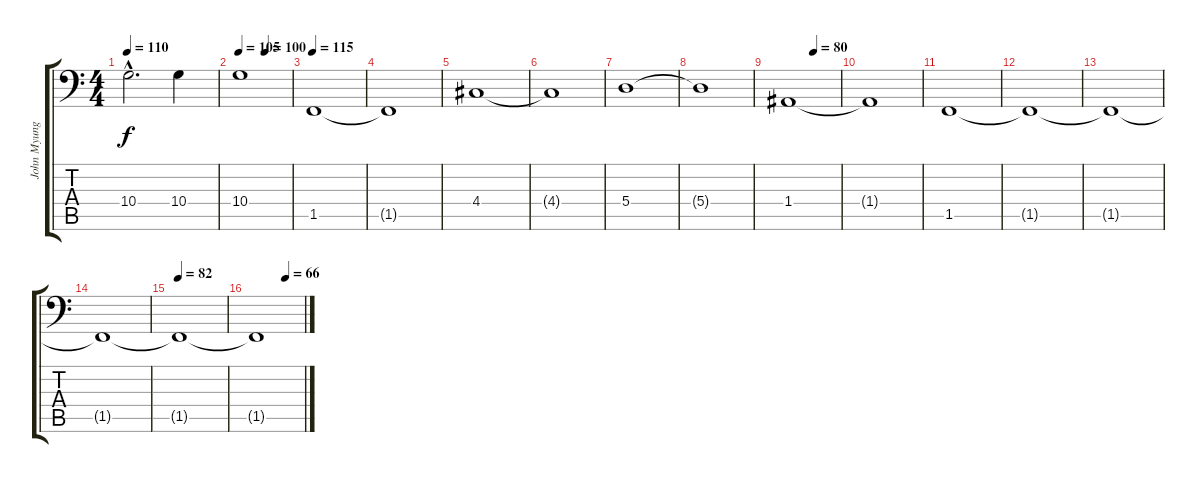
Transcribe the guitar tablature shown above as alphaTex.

\track ("John Myung" "John Myung") {instrument electricbassfinger}
\staff {score tabs}
\tuning (C3 G2 D2 A1 E1 B0) {hide}
\ts (4 4)
\tempo 110
\clef f4
\ks c
10.4{hac}.2{d dy f} 10.4.4 |
\tempo 105
\tempo (100 0.5)
10.4.1 |
\tempo 115
1.5.1 |
1.5{t}.1 |
4.4.1 |
4.4{t}.1 |
5.4.1 |
5.4{t}.1 |
\tempo (80 0.5)
1.4.1 |
1.4{t}.1 |
1.5.1 |
1.5{t}.1 |
1.5{t}.1 |
1.5{t}.1 |
\tempo 82
1.5{t}.1{volume 0} |
\tempo (66 0.625)
1.5{t}.1
